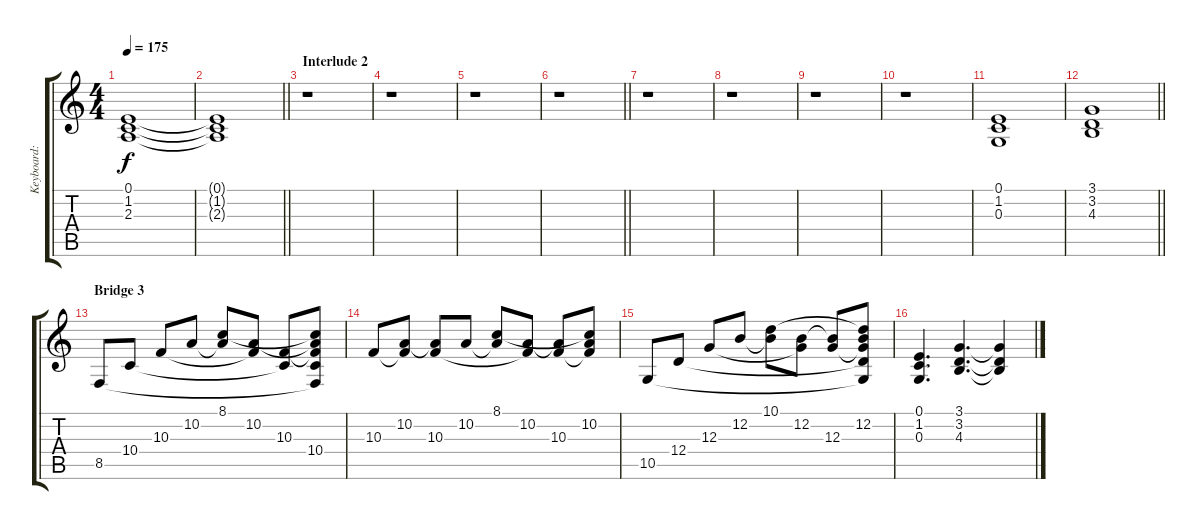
\track ("Keyboard: Manuel Schallinger" "Keyboard: ") {instrument choiraahs}
\staff {score tabs}
\tuning (E4 B3 G3 D3 A2 E2) {hide}
\ts (4 4)
\tempo 175
\clef g2
\ks aminor
(0.1 1.2 2.3).1{dy f} |
\barLineRight lightlight
(0.1{t} 1.2{t} 2.3{t}).1 |
\section ("" "Interlude 2")
r.1 |
r.1 |
r.1 |
\barLineRight lightlight
r.1 |
r.1 |
r.1 |
r.1 |
r.1 |
(0.1 1.2 0.3).1{volume 10} |
\barLineRight lightlight
(3.1 3.2 4.3).1 |
\section ("" "Bridge 3")
8.5.8{instrument brightacousticpiano} 10.4.8 10.3.8 10.2.8 (8.1 10.2{t}).8 (10.2 10.3{t}).8 (10.3 10.4{t}).8 (8.1{t} 10.2{t} 10.3{t} 10.4 8.5{t}).8 |
10.3.8 (10.2 10.3{t}).8 (10.2{t} 10.3).8 10.2.8 (8.1 10.2{t}).8 (10.2 10.3{t}).8 (10.2{t} 10.3).8 (8.1{t} 10.2 10.3{t}).8 |
10.5.8 12.4.8 12.3.8 12.2.8 (10.1 12.2{t}).8 (12.2 12.3{t}).8 (12.2{t} 12.3).8 (10.1{t} 12.2 12.3{t} 12.4{t} 10.5{t}).8 |
(0.1 1.2 0.3).4{d instrument choiraahs} (3.1 3.2 4.3).4{d} (3.1{t} 3.2{t} 4.3{t}).4
